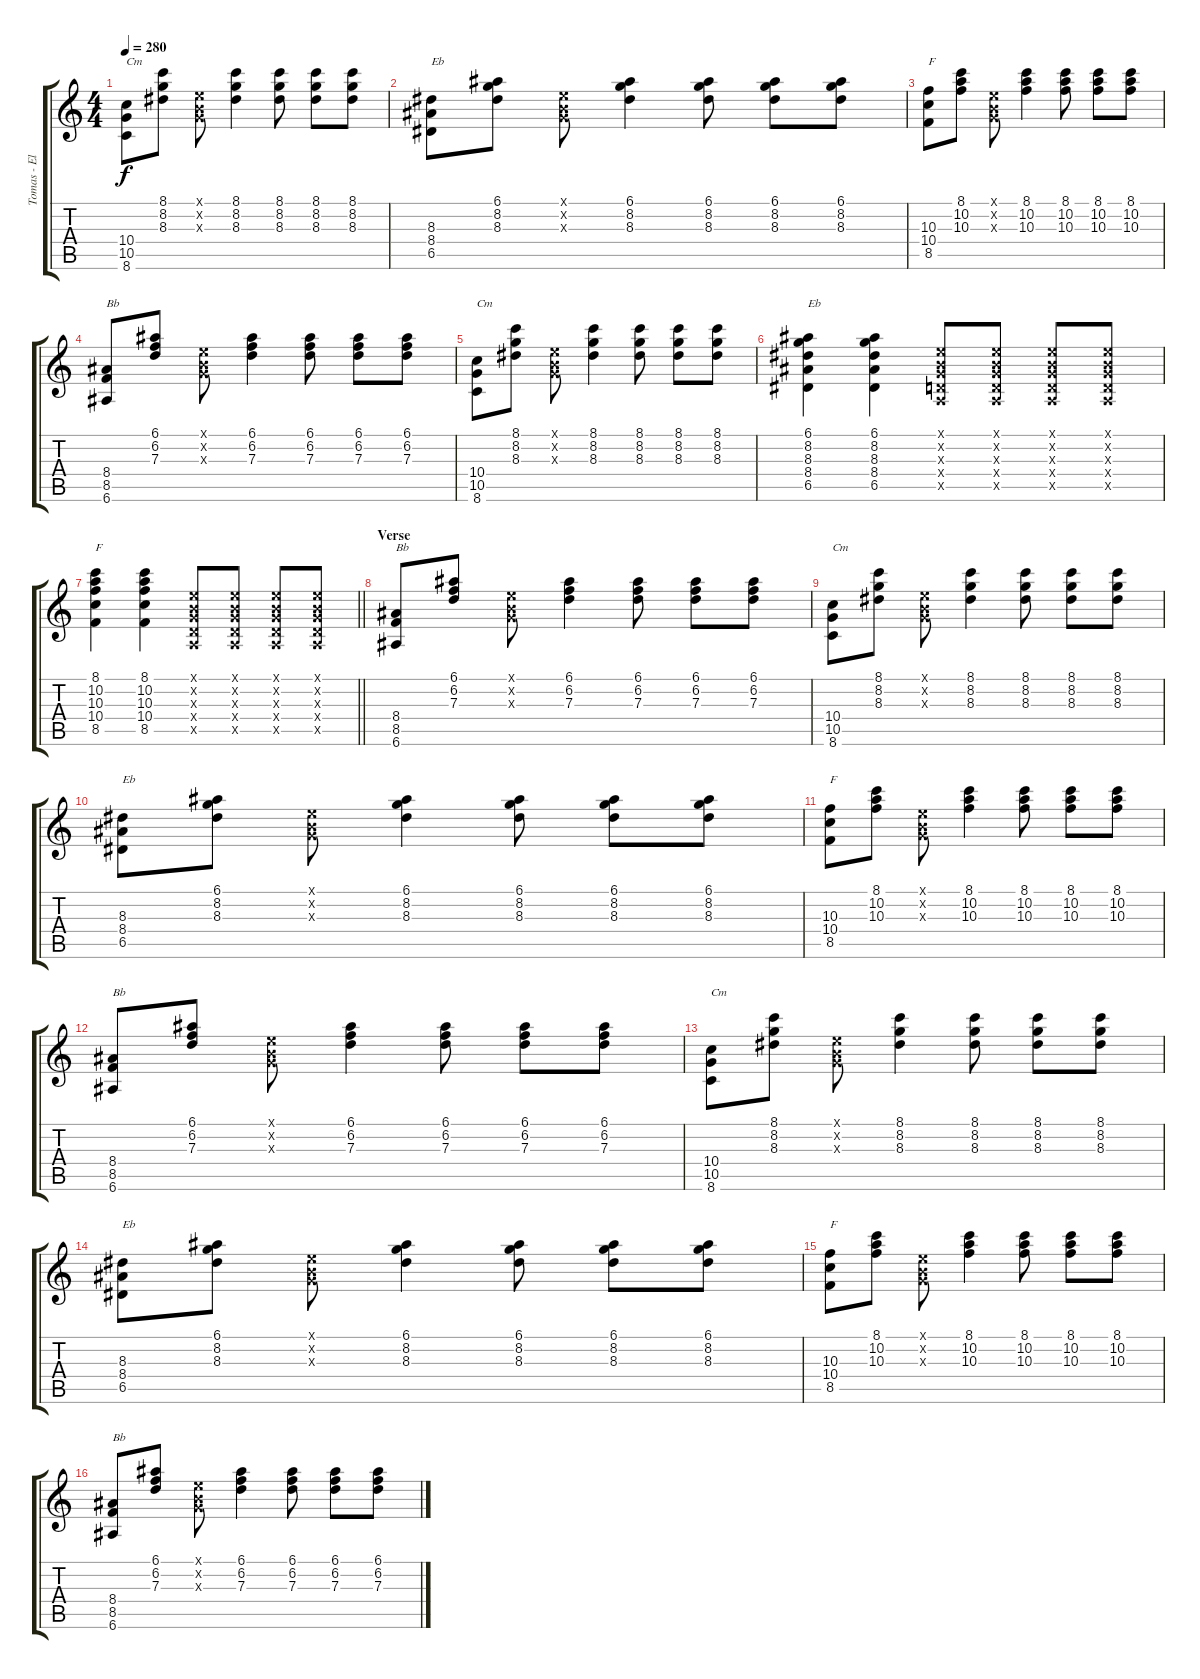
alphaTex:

\track ("Tomas - Elec. Guitar" "Tomas - El") {instrument electricguitarclean}
\staff {score tabs}
\tuning (E4 B3 G3 D3 A2 E2) {hide}
\ts (4 4)
\tempo 280
\clef g2
\ks c
(10.4 10.5 8.6).8{txt "Cm" dy f} (8.1 8.2 8.3).8 (0.1{x} 0.2{x} 0.3{x}).8 (8.1 8.2 8.3).4 (8.1 8.2 8.3).8 (8.1 8.2 8.3).8 (8.1 8.2 8.3).8 |
(8.3 8.4 6.5).8{txt "Eb"} (6.1 8.2 8.3).8 (0.1{x} 0.2{x} 0.3{x}).8 (6.1 8.2 8.3).4 (6.1 8.2 8.3).8 (6.1 8.2 8.3).8 (6.1 8.2 8.3).8 |
(10.3 10.4 8.5).8{txt "F"} (8.1 10.2 10.3).8 (0.1{x} 0.2{x} 0.3{x}).8 (8.1 10.2 10.3).4 (8.1 10.2 10.3).8 (8.1 10.2 10.3).8 (8.1 10.2 10.3).8 |
(8.4 8.5 6.6).8{txt "Bb"} (6.1 6.2 7.3).8 (0.1{x} 0.2{x} 0.3{x}).8 (6.1 6.2 7.3).4 (6.1 6.2 7.3).8 (6.1 6.2 7.3).8 (6.1 6.2 7.3).8 |
(10.4 10.5 8.6).8{txt "Cm"} (8.1 8.2 8.3).8 (0.1{x} 0.2{x} 0.3{x}).8 (8.1 8.2 8.3).4 (8.1 8.2 8.3).8 (8.1 8.2 8.3).8 (8.1 8.2 8.3).8 |
(6.1 8.2 8.3 8.4 6.5).4{txt "Eb"} (6.1 8.2 8.3 8.4 6.5).4 (0.1{x} 0.2{x} 0.3{x} 0.4{x} 0.5{x}).8 (0.1{x} 0.2{x} 0.3{x} 0.4{x} 0.5{x}).8 (0.1{x} 0.2{x} 0.3{x} 0.4{x} 0.5{x}).8 (0.1{x} 0.2{x} 0.3{x} 0.4{x} 0.5{x}).8 |
\barLineRight lightlight
(8.1 10.2 10.3 10.4 8.5).4{txt "F"} (8.1 10.2 10.3 10.4 8.5).4 (0.1{x} 0.2{x} 0.3{x} 0.4{x} 0.5{x}).8 (0.1{x} 0.2{x} 0.3{x} 0.4{x} 0.5{x}).8 (0.1{x} 0.2{x} 0.3{x} 0.4{x} 0.5{x}).8 (0.1{x} 0.2{x} 0.3{x} 0.4{x} 0.5{x}).8 |
\section ("" "Verse")
(8.4 8.5 6.6).8{txt "Bb"} (6.1 6.2 7.3).8 (0.1{x} 0.2{x} 0.3{x}).8 (6.1 6.2 7.3).4 (6.1 6.2 7.3).8 (6.1 6.2 7.3).8 (6.1 6.2 7.3).8 |
(10.4 10.5 8.6).8{txt "Cm"} (8.1 8.2 8.3).8 (0.1{x} 0.2{x} 0.3{x}).8 (8.1 8.2 8.3).4 (8.1 8.2 8.3).8 (8.1 8.2 8.3).8 (8.1 8.2 8.3).8 |
(8.3 8.4 6.5).8{txt "Eb"} (6.1 8.2 8.3).8 (0.1{x} 0.2{x} 0.3{x}).8 (6.1 8.2 8.3).4 (6.1 8.2 8.3).8 (6.1 8.2 8.3).8 (6.1 8.2 8.3).8 |
(10.3 10.4 8.5).8{txt "F"} (8.1 10.2 10.3).8 (0.1{x} 0.2{x} 0.3{x}).8 (8.1 10.2 10.3).4 (8.1 10.2 10.3).8 (8.1 10.2 10.3).8 (8.1 10.2 10.3).8 |
(8.4 8.5 6.6).8{txt "Bb"} (6.1 6.2 7.3).8 (0.1{x} 0.2{x} 0.3{x}).8 (6.1 6.2 7.3).4 (6.1 6.2 7.3).8 (6.1 6.2 7.3).8 (6.1 6.2 7.3).8 |
(10.4 10.5 8.6).8{txt "Cm"} (8.1 8.2 8.3).8 (0.1{x} 0.2{x} 0.3{x}).8 (8.1 8.2 8.3).4 (8.1 8.2 8.3).8 (8.1 8.2 8.3).8 (8.1 8.2 8.3).8 |
(8.3 8.4 6.5).8{txt "Eb"} (6.1 8.2 8.3).8 (0.1{x} 0.2{x} 0.3{x}).8 (6.1 8.2 8.3).4 (6.1 8.2 8.3).8 (6.1 8.2 8.3).8 (6.1 8.2 8.3).8 |
(10.3 10.4 8.5).8{txt "F"} (8.1 10.2 10.3).8 (0.1{x} 0.2{x} 0.3{x}).8 (8.1 10.2 10.3).4 (8.1 10.2 10.3).8 (8.1 10.2 10.3).8 (8.1 10.2 10.3).8 |
(8.4 8.5 6.6).8{txt "Bb"} (6.1 6.2 7.3).8 (0.1{x} 0.2{x} 0.3{x}).8 (6.1 6.2 7.3).4 (6.1 6.2 7.3).8 (6.1 6.2 7.3).8 (6.1 6.2 7.3).8
